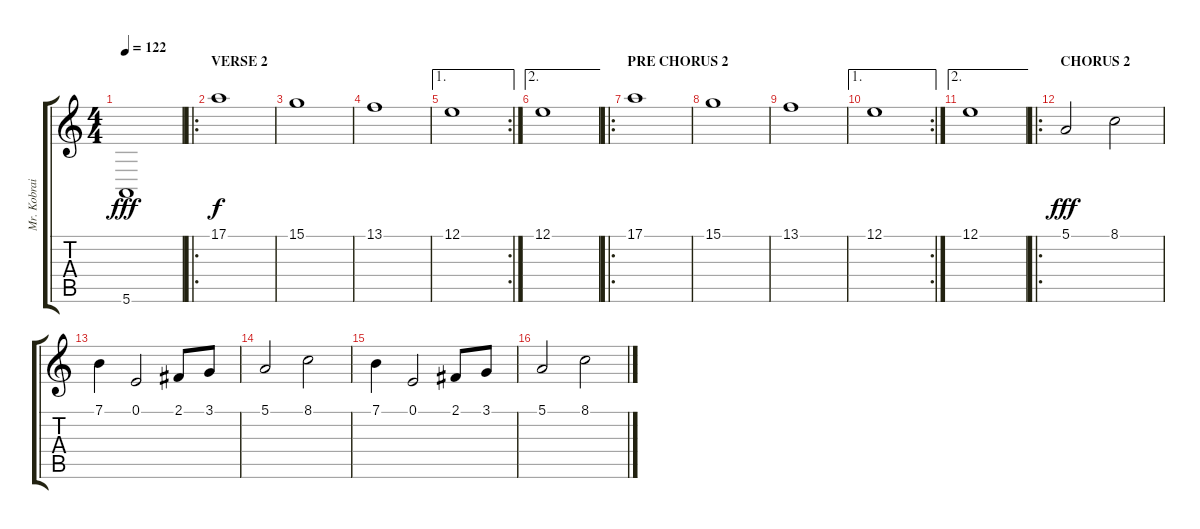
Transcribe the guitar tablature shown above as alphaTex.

\track ("Mr. Kobrain" "Mr. Kobrai") {instrument stringensemble1}
\staff {score tabs}
\tuning (E4 B3 G3 D3 A2 E2) {hide}
\ts (4 4)
\tempo 122
\clef g2
\ks c
5.6.1{dy fff} |
\ro
\section ("" "VERSE 2")
17.1.1{dy f} |
15.1.1 |
13.1.1 |
\ae 1
\rc 2
12.1.1 |
\ae 2
12.1.1 |
\ro
\section ("" "PRE CHORUS 2")
17.1.1 |
15.1.1 |
13.1.1 |
\ae 1
\rc 2
12.1.1 |
\ae 2
12.1.1 |
\ro
\section ("" "CHORUS 2")
5.1.2{dy fff volume 13 instrument pad8sweep} 8.1.2 |
7.1.4 0.1.2 2.1.8 3.1.8 |
5.1.2{volume 13 instrument pad8sweep} 8.1.2 |
7.1.4 0.1.2 2.1.8 3.1.8 |
5.1.2{volume 13 instrument pad8sweep} 8.1.2
